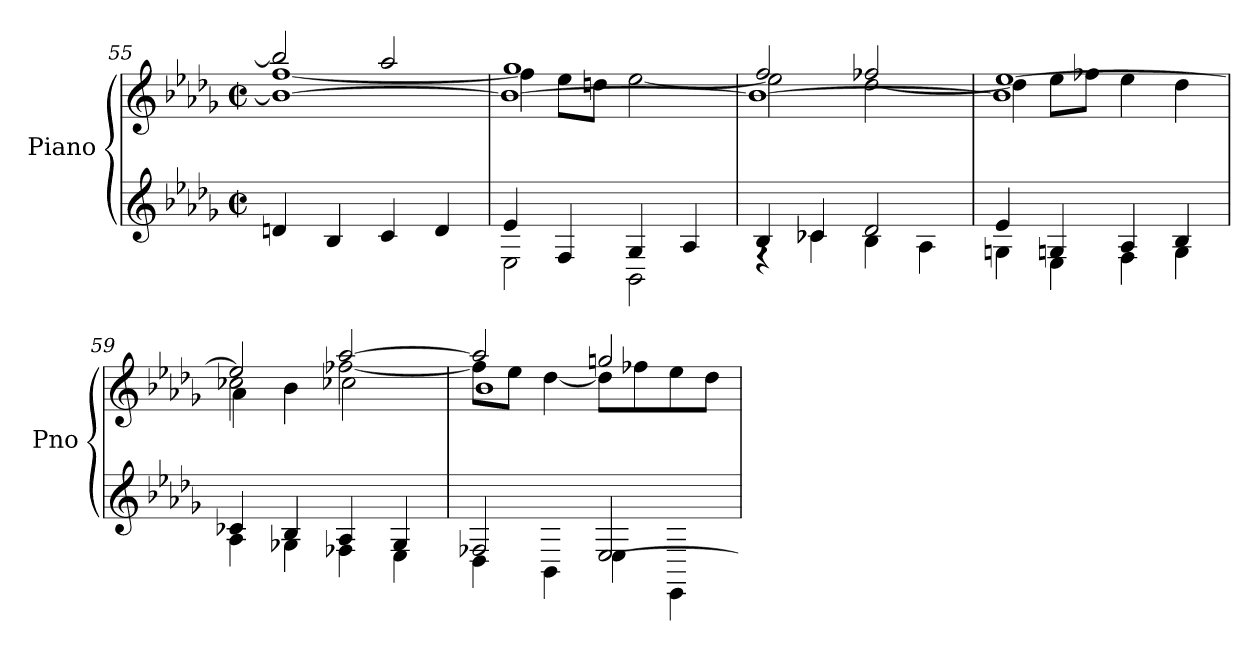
**kern	**kern
*part1	*part1
*staff2	*staff1
*I"Piano	*
*I'Pno	*
*clefG2	*clefG2
*k[b-e-a-d-g-]	*k[b-e-a-d-g-]
*M4/4	*M4/4
*met(c|)	*met(c|)
=55	=55
*	*^
*	*	*^
4dn/	2bb-/]	[1ff	1b-_
4B-/	.	.	.
4c/	2aa-/	.	.
4d/	.	.	.
!!LO:LB:g=z	!!	!!
=56	=56	=56	=56
*^	*	*	*
4e-/	2E-\	1gg-	4ff\]	1b-_
4F/	.	.	8ee-\L	.
.	.	.	8ddn\J	.
4G-/	2BB-\	.	[2ee-\	.
4A-/	.	.	.	.
=57	=57	=57	=57	=57
4B-/	4rF	2ff/	2ee-\]	1b-_
4c-X/	4c-\	.	.	.
2d-/	4B-\	2ff-X/	[2dd-\	.
.	4A-\	.	.	.
=58	=58	=58	=58	=58
4e-/	4Gn\	[1ee-	4dd-\]	1b-]
4Gn/	4E-\	.	8ee-\L	.
.	.	.	8ff-X\J	.
4A-/	4F\	.	4ee-\	.
4B-/	4G\	.	4dd-\	.
=59	=59	=59	=59	=59
4c-X/	4A-\	2ee-/]	2cc-X\	4a-\
4B-/	4G-X\	.	.	4b-\
4A-/	4F-X\	[2aa-/	[2ff-X\	2cc-X\
4G-/	4E-\	.	.	.
=60	=60	=60	=60	=60
2F-X/	4D-\	2aa-/]	8ff-\L]	1b-
.	.	.	8ee-\J	.
.	4BB-\	.	[4dd-\	.
[2E-/	4E-\	2ggn/	8dd-\L]	.
.	.	.	8ff-X\	.
.	4EE-\	.	8ee-\	.
.	.	.	8dd-\J	.
*v	*v	*	*	*
*	*v	*v	*v
=	=
*-	*-
